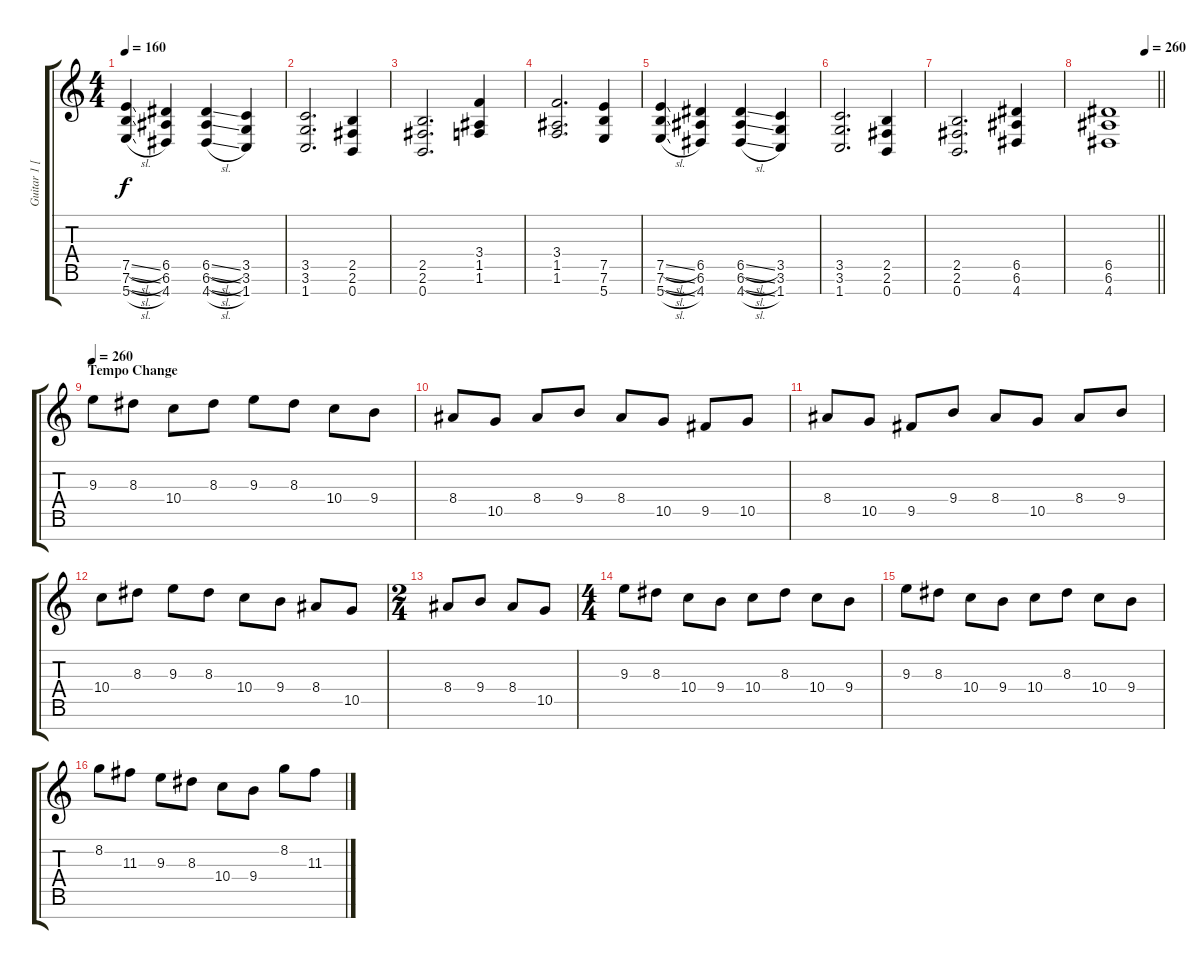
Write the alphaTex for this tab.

\track ("Guitar 1 [7-String]" "Guitar 1 [") {instrument distortionguitar}
\staff {score tabs}
\tuning (E4 B3 G3 D3 A2 E2 B1) {hide}
\ts (4 4)
\tempo 160
\clef g2
\ks c
(7.5{sl} 7.6{sl} 5.7{sl}).4{dy f} (6.5 6.6 4.7).4 (6.5{sl} 6.6{sl} 4.7{sl}).4 (3.5 3.6 1.7).4 |
(3.5 3.6 1.7).2{d} (2.5 2.6 0.7).4 |
(2.5 2.6 0.7).2{d} (3.4 1.5 1.6).4 |
(3.4 1.5 1.6).2{d} (7.5 7.6 5.7).4 |
(7.5{sl} 7.6{sl} 5.7{sl}).4 (6.5 6.6 4.7).4 (6.5{sl} 6.6{sl} 4.7{sl}).4 (3.5 3.6 1.7).4 |
(3.5 3.6 1.7).2{d} (2.5 2.6 0.7).4 |
(2.5 2.6 0.7).2{d} (6.5 6.6 4.7).4 |
\tempo (260 0.75)
\barLineRight lightlight
(6.5 6.6 4.7).1 |
\section ("" "Tempo Change")
\tempo 260
9.3.8 8.3.8 10.4.8 8.3.8 9.3.8 8.3.8 10.4.8 9.4.8 |
8.4.8 10.5.8 8.4.8 9.4.8 8.4.8 10.5.8 9.5.8 10.5.8 |
8.4.8 10.5.8 9.5.8 9.4.8 8.4.8 10.5.8 8.4.8 9.4.8 |
10.4.8 8.3.8 9.3.8 8.3.8 10.4.8 9.4.8 8.4.8 10.5.8 |
\ts (2 4)
8.4.8 9.4.8 8.4.8 10.5.8 |
\ts (4 4)
9.3.8 8.3.8 10.4.8 9.4.8 10.4.8 8.3.8 10.4.8 9.4.8 |
9.3.8 8.3.8 10.4.8 9.4.8 10.4.8 8.3.8 10.4.8 9.4.8 |
8.2.8 11.3.8 9.3.8 8.3.8 10.4.8 9.4.8 8.2.8 11.3.8
